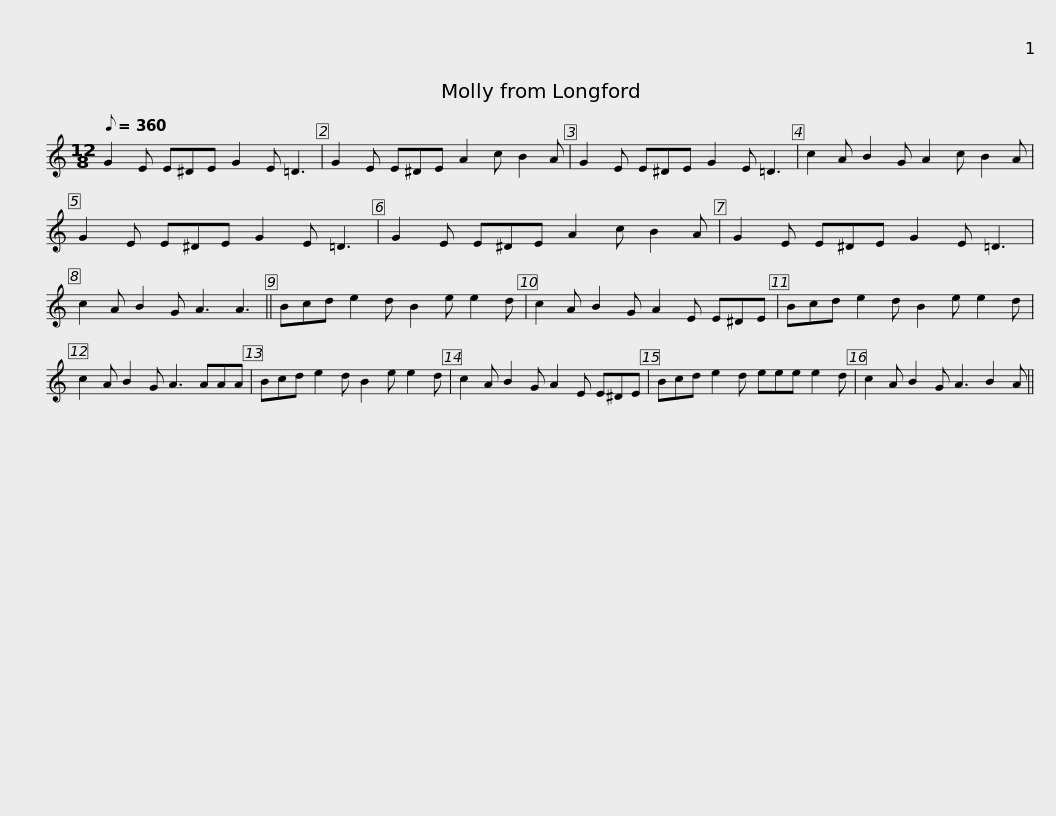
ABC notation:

X:1
L:1/8
Q:1/8=360
M:12/8
I:linebreak $
K:C
V:1 treble
V:1
 G2 E E^DE G2 E =D3 | G2 E E^DE A2 c B2 A | G2 E E^DE G2 E =D3 | c2 A B2 G A2 c B2 A |$ G2 E E^DE G2 E =D3 | %5
 G2 E E^DE A2 c B2 A | G2 E E^DE G2 E =D3 | c2 A B2 G A3 A3 ||$ Bcd e2 d B2 e e2 d | c2 A B2 G A2 E E^DE | %10
 Bcd e2 d B2 e e2 d | c2 A B2 G A3 AAA |$ Bcd e2 d B2 e e2 d | c2 A B2 G A2 E E^DE | Bcd e2 d eee e2 d | %15
 c2 A B2 G A3 B2 A || %16
